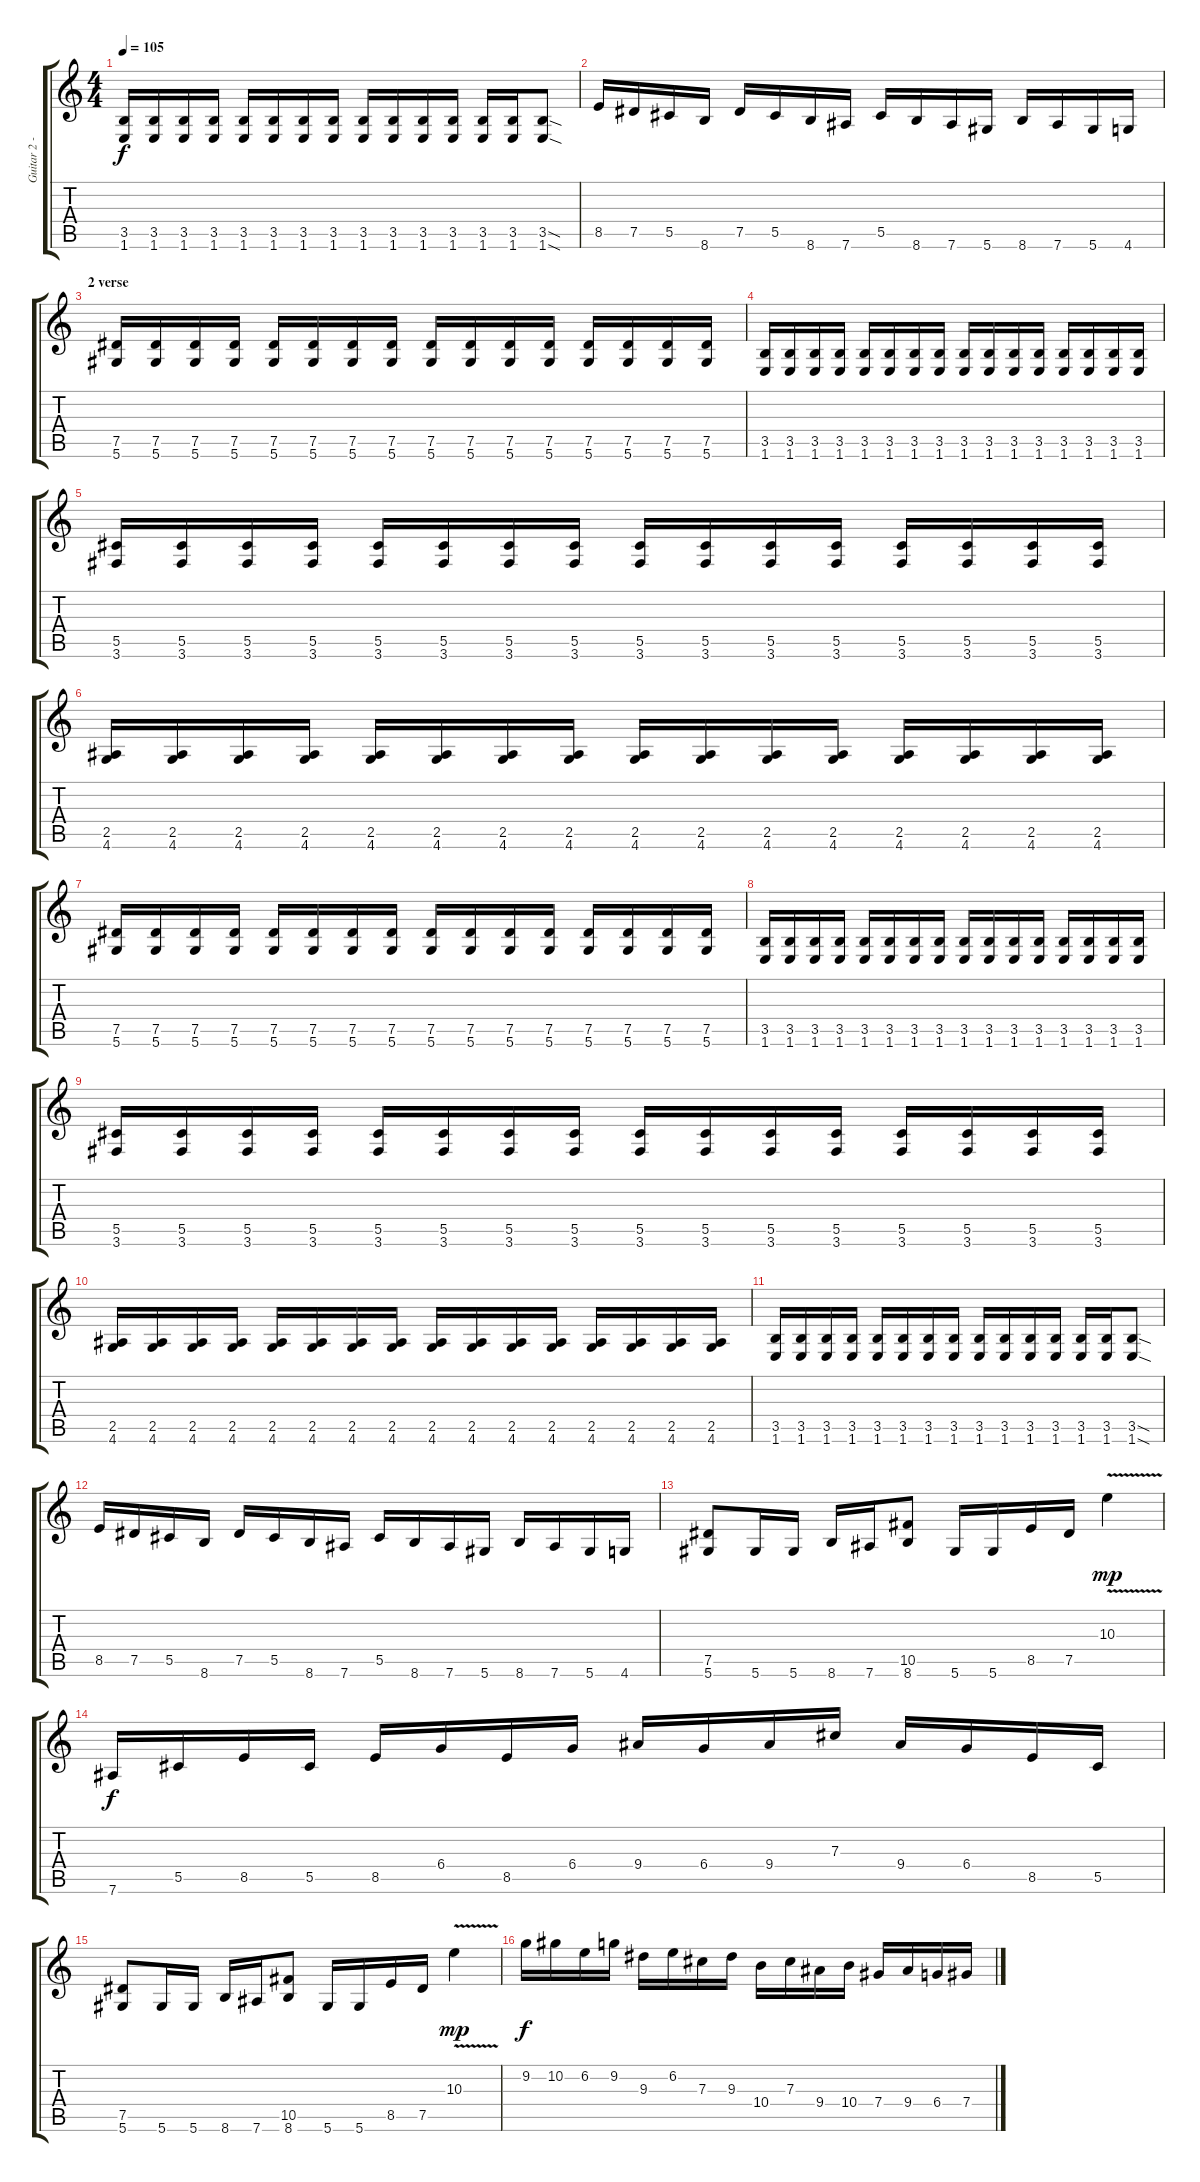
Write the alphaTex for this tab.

\track ("Guitar 2 - BG" "Guitar 2 -") {instrument distortionguitar}
\staff {score tabs}
\tuning (Eb4 Bb3 Gb3 Db3 Ab2 Eb2) {hide}
\ts (4 4)
\tempo 105
\clef g2
\ks c
(3.5 1.6).16{dy f} (3.5 1.6).16 (3.5 1.6).16 (3.5 1.6).16 (3.5 1.6).16 (3.5 1.6).16 (3.5 1.6).16 (3.5 1.6).16 (3.5 1.6).16 (3.5 1.6).16 (3.5 1.6).16 (3.5 1.6).16 (3.5 1.6).16 (3.5 1.6).16 (3.5{sod} 1.6{sod}).8 |
8.5.16 7.5.16 5.5.16 8.6.16 7.5.16 5.5.16 8.6.16 7.6.16 5.5.16 8.6.16 7.6.16 5.6.16 8.6.16 7.6.16 5.6.16 4.6.16 |
\section ("" "2 verse")
(7.5 5.6).16 (7.5 5.6).16 (7.5 5.6).16 (7.5 5.6).16 (7.5 5.6).16 (7.5 5.6).16 (7.5 5.6).16 (7.5 5.6).16 (7.5 5.6).16 (7.5 5.6).16 (7.5 5.6).16 (7.5 5.6).16 (7.5 5.6).16 (7.5 5.6).16 (7.5 5.6).16 (7.5 5.6).16 |
(3.5 1.6).16 (3.5 1.6).16 (3.5 1.6).16 (3.5 1.6).16 (3.5 1.6).16 (3.5 1.6).16 (3.5 1.6).16 (3.5 1.6).16 (3.5 1.6).16 (3.5 1.6).16 (3.5 1.6).16 (3.5 1.6).16 (3.5 1.6).16 (3.5 1.6).16 (3.5 1.6).16 (3.5 1.6).16 |
(5.5 3.6).16 (5.5 3.6).16 (5.5 3.6).16 (5.5 3.6).16 (5.5 3.6).16 (5.5 3.6).16 (5.5 3.6).16 (5.5 3.6).16 (5.5 3.6).16 (5.5 3.6).16 (5.5 3.6).16 (5.5 3.6).16 (5.5 3.6).16 (5.5 3.6).16 (5.5 3.6).16 (5.5 3.6).16 |
(2.5 4.6).16 (2.5 4.6).16 (2.5 4.6).16 (2.5 4.6).16 (2.5 4.6).16 (2.5 4.6).16 (2.5 4.6).16 (2.5 4.6).16 (2.5 4.6).16 (2.5 4.6).16 (2.5 4.6).16 (2.5 4.6).16 (2.5 4.6).16 (2.5 4.6).16 (2.5 4.6).16 (2.5 4.6).16 |
(7.5 5.6).16 (7.5 5.6).16 (7.5 5.6).16 (7.5 5.6).16 (7.5 5.6).16 (7.5 5.6).16 (7.5 5.6).16 (7.5 5.6).16 (7.5 5.6).16 (7.5 5.6).16 (7.5 5.6).16 (7.5 5.6).16 (7.5 5.6).16 (7.5 5.6).16 (7.5 5.6).16 (7.5 5.6).16 |
(3.5 1.6).16 (3.5 1.6).16 (3.5 1.6).16 (3.5 1.6).16 (3.5 1.6).16 (3.5 1.6).16 (3.5 1.6).16 (3.5 1.6).16 (3.5 1.6).16 (3.5 1.6).16 (3.5 1.6).16 (3.5 1.6).16 (3.5 1.6).16 (3.5 1.6).16 (3.5 1.6).16 (3.5 1.6).16 |
(5.5 3.6).16 (5.5 3.6).16 (5.5 3.6).16 (5.5 3.6).16 (5.5 3.6).16 (5.5 3.6).16 (5.5 3.6).16 (5.5 3.6).16 (5.5 3.6).16 (5.5 3.6).16 (5.5 3.6).16 (5.5 3.6).16 (5.5 3.6).16 (5.5 3.6).16 (5.5 3.6).16 (5.5 3.6).16 |
(2.5 4.6).16 (2.5 4.6).16 (2.5 4.6).16 (2.5 4.6).16 (2.5 4.6).16 (2.5 4.6).16 (2.5 4.6).16 (2.5 4.6).16 (2.5 4.6).16 (2.5 4.6).16 (2.5 4.6).16 (2.5 4.6).16 (2.5 4.6).16 (2.5 4.6).16 (2.5 4.6).16 (2.5 4.6).16 |
(3.5 1.6).16 (3.5 1.6).16 (3.5 1.6).16 (3.5 1.6).16 (3.5 1.6).16 (3.5 1.6).16 (3.5 1.6).16 (3.5 1.6).16 (3.5 1.6).16 (3.5 1.6).16 (3.5 1.6).16 (3.5 1.6).16 (3.5 1.6).16 (3.5 1.6).16 (3.5{sod} 1.6{sod}).8 |
8.5.16 7.5.16 5.5.16 8.6.16 7.5.16 5.5.16 8.6.16 7.6.16 5.5.16 8.6.16 7.6.16 5.6.16 8.6.16 7.6.16 5.6.16 4.6.16 |
(7.5 5.6).8 5.6.16 5.6.16 8.6.16 7.6.16 (10.5 8.6).8 5.6.16 5.6.16 8.5.16 7.5.16 10.3{v}.4{dy mp} |
7.6.16{dy f} 5.5.16 8.5.16 5.5.16 8.5.16 6.4.16 8.5.16 6.4.16 9.4.16 6.4.16 9.4.16 7.3.16 9.4.16 6.4.16 8.5.16 5.5.16 |
(7.5 5.6).8 5.6.16 5.6.16 8.6.16 7.6.16 (10.5 8.6).8 5.6.16 5.6.16 8.5.16 7.5.16 10.3{v}.4{dy mp} |
9.2.16{dy f} 10.2.16 6.2.16 9.2.16 9.3.16 6.2.16 7.3.16 9.3.16 10.4.16 7.3.16 9.4.16 10.4.16 7.4.16 9.4.16 6.4.16 7.4.16
